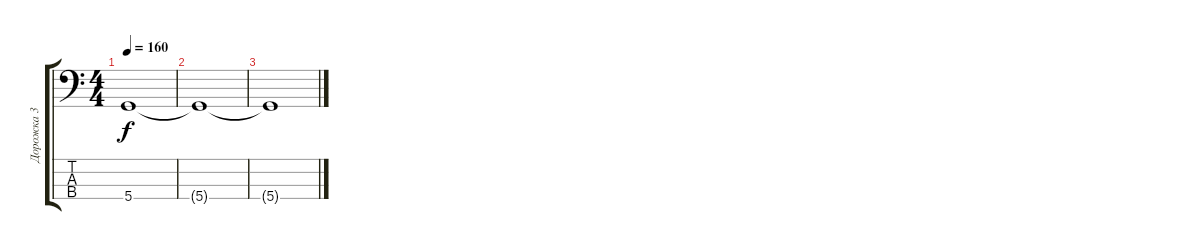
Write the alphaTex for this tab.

\track ("Дорожка 3" "Дорожка 3") {instrument electricbassfinger}
\staff {score tabs}
\tuning (G2 D2 A1 D1) {hide}
\ts (4 4)
\tempo 160
\clef f4
\ks c
5.4.1{dy f} |
5.4{t}.1 |
5.4{t}.1
